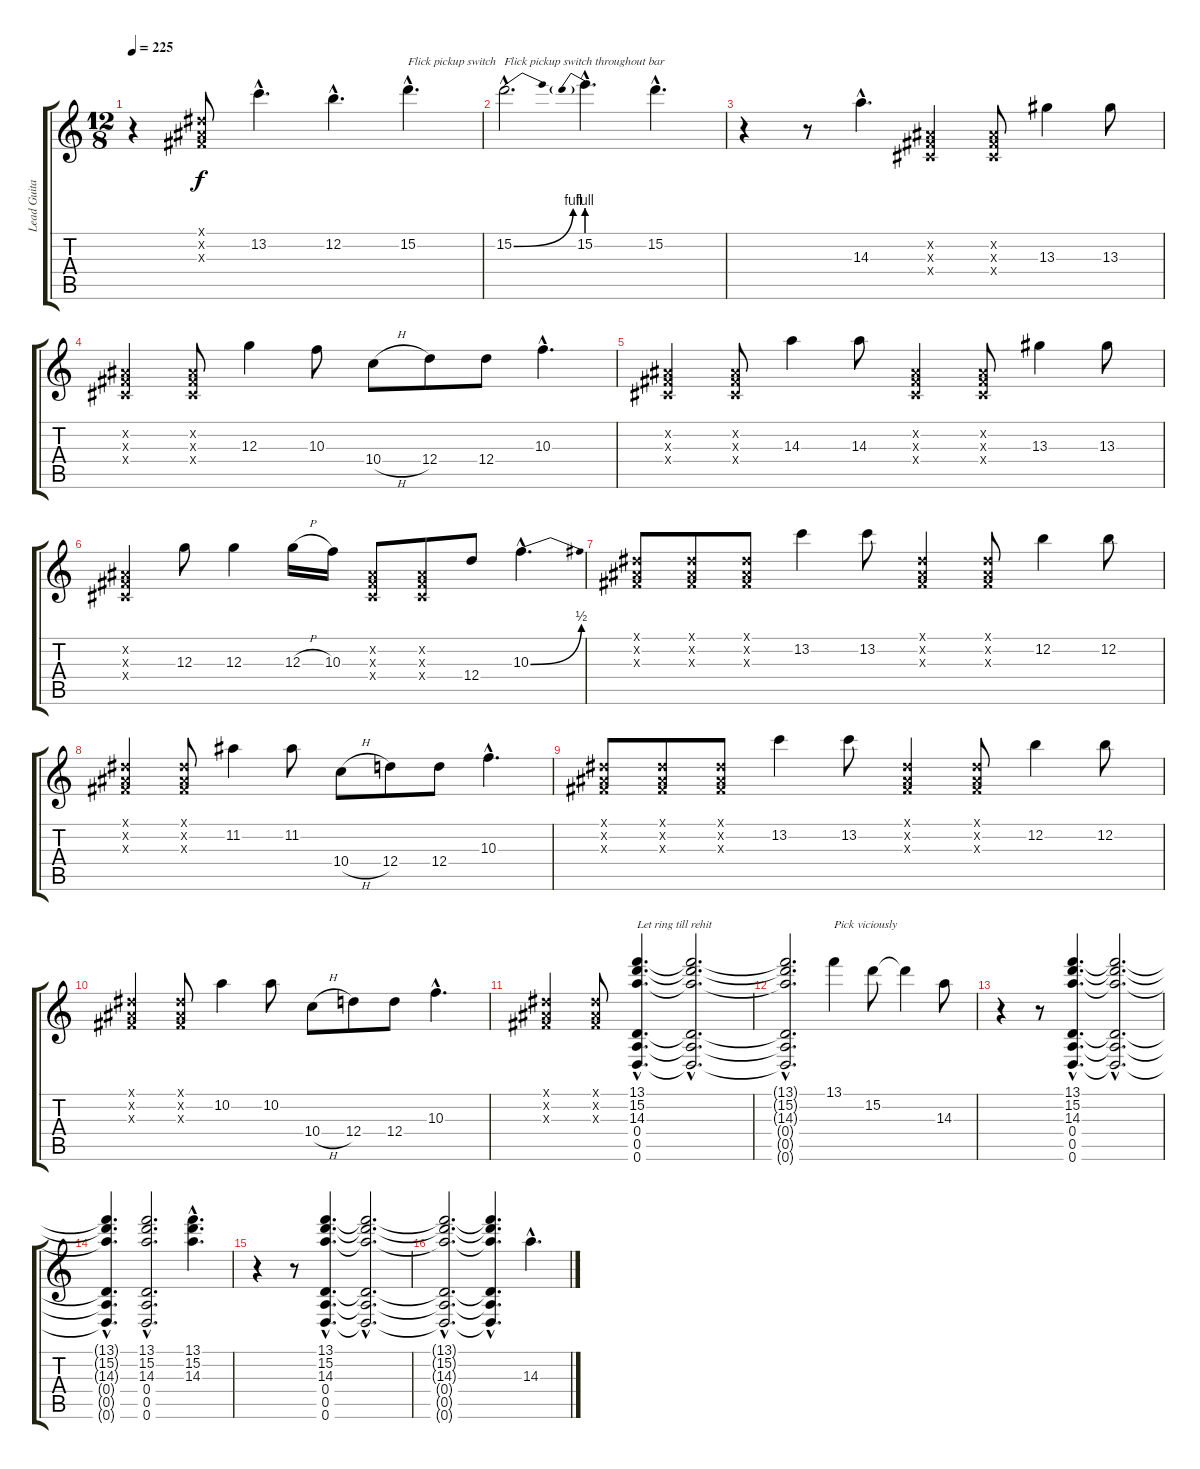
\track ("Lead Guitar" "Lead Guita") {instrument distortionguitar}
\staff {score tabs}
\tuning (E4 B3 G3 D3 A2 D2) {hide}
\ts (12 8)
\tempo 225
\clef g2
\ks c
r.4{dy f} (-1.1{x} -1.2{x} -1.3{x}).8 13.2{hac}.4{d} 12.2{hac}.4{d} 15.2{hac}.4{d txt "Flick pickup switch"} |
15.2{be (bend 0 0 60 4) hac}.2{d txt "Flick pickup switch throughout bar"} 15.2{be (prebend 0 4 60 4) hac}.4{d} 15.2{hac}.4{d} |
r.4 r.8 14.3{hac}.4{d} (-1.2{x} -1.3{x} -1.4{x}).4 (-1.2{x} -1.3{x} -1.4{x}).8 13.3.4 13.3.8 |
(-1.2{x} -1.3{x} -1.4{x}).4 (-1.2{x} -1.3{x} -1.4{x}).8 12.3.4 10.3.8 10.4{h}.8 12.4.8 12.4.8 10.3{hac}.4{d} |
(-1.2{x} -1.3{x} -1.4{x}).4 (-1.2{x} -1.3{x} -1.4{x}).8 14.3.4 14.3.8 (-1.2{x} -1.3{x} -1.4{x}).4 (-1.2{x} -1.3{x} -1.4{x}).8 13.3.4 13.3.8 |
(-1.2{x} -1.3{x} -1.4{x}).4 12.3.8 12.3.4 12.3{h}.16 10.3.16 (-1.2{x} -1.3{x} -1.4{x}).8 (-1.2{x} -1.3{x} -1.4{x}).8 12.4.8 10.3{be (bend 0 0 60 2) hac}.4{d} |
(-1.1{x} -1.2{x} -1.3{x}).8 (-1.1{x} -1.2{x} -1.3{x}).8 (-1.1{x} -1.2{x} -1.3{x}).8 13.2.4 13.2.8 (-1.1{x} -1.2{x} -1.3{x}).4 (-1.1{x} -1.2{x} -1.3{x}).8 12.2.4 12.2.8 |
(-1.1{x} -1.2{x} -1.3{x}).4 (-1.1{x} -1.2{x} -1.3{x}).8 11.2.4 11.2.8 10.4{h}.8 12.4.8 12.4.8 10.3{hac}.4{d} |
(-1.1{x} -1.2{x} -1.3{x}).8 (-1.1{x} -1.2{x} -1.3{x}).8 (-1.1{x} -1.2{x} -1.3{x}).8 13.2.4 13.2.8 (-1.1{x} -1.2{x} -1.3{x}).4 (-1.1{x} -1.2{x} -1.3{x}).8 12.2.4 12.2.8 |
(-1.1{x} -1.2{x} -1.3{x}).4 (-1.1{x} -1.2{x} -1.3{x}).8 10.2.4 10.2.8 10.4{h}.8 12.4.8 12.4.8 10.3{hac}.4{d} |
(-1.1{x} -1.2{x} -1.3{x}).4 (-1.1{x} -1.2{x} -1.3{x}).8 (13.1{hac} 15.2{hac} 14.3{hac} 0.4{hac} 0.5{hac} 0.6{hac}).4{d txt "Let ring till rehit"} (13.1{hac t} 15.2{hac t} 14.3{hac t} 0.4{hac t} 0.5{hac t} 0.6{hac t}).2{d} |
(13.1{hac t} 15.2{hac t} 14.3{hac t} 0.4{hac t} 0.5{hac t} 0.6{hac t}).2{d} 13.1.4{txt "Pick viciously"} 15.2.8 15.2{t}.4 14.3.8 |
r.4 r.8 (13.1{hac} 15.2{hac} 14.3{hac} 0.4{hac} 0.5{hac} 0.6{hac}).4{d} (13.1{hac t} 15.2{hac t} 14.3{hac t} 0.4{hac t} 0.5{hac t} 0.6{hac t}).2{d} |
(13.1{hac t} 15.2{hac t} 14.3{hac t} 0.4{hac t} 0.5{hac t} 0.6{hac t}).4{d} (13.1{hac} 15.2{hac} 14.3{hac} 0.4{hac} 0.5{hac} 0.6{hac}).2{d} (13.1{hac} 15.2{hac} 14.3{hac}).4{d} |
r.4 r.8 (13.1{hac} 15.2{hac} 14.3{hac} 0.4{hac} 0.5{hac} 0.6{hac}).4{d} (13.1{hac t} 15.2{hac t} 14.3{hac t} 0.4{hac t} 0.5{hac t} 0.6{hac t}).2{d} |
(13.1{hac t} 15.2{hac t} 14.3{hac t} 0.4{hac t} 0.5{hac t} 0.6{hac t}).2{d} (13.1{hac t} 15.2{hac t} 14.3{hac t} 0.4{hac t} 0.5{hac t} 0.6{hac t}).4{d} 14.3{hac}.4{d}
